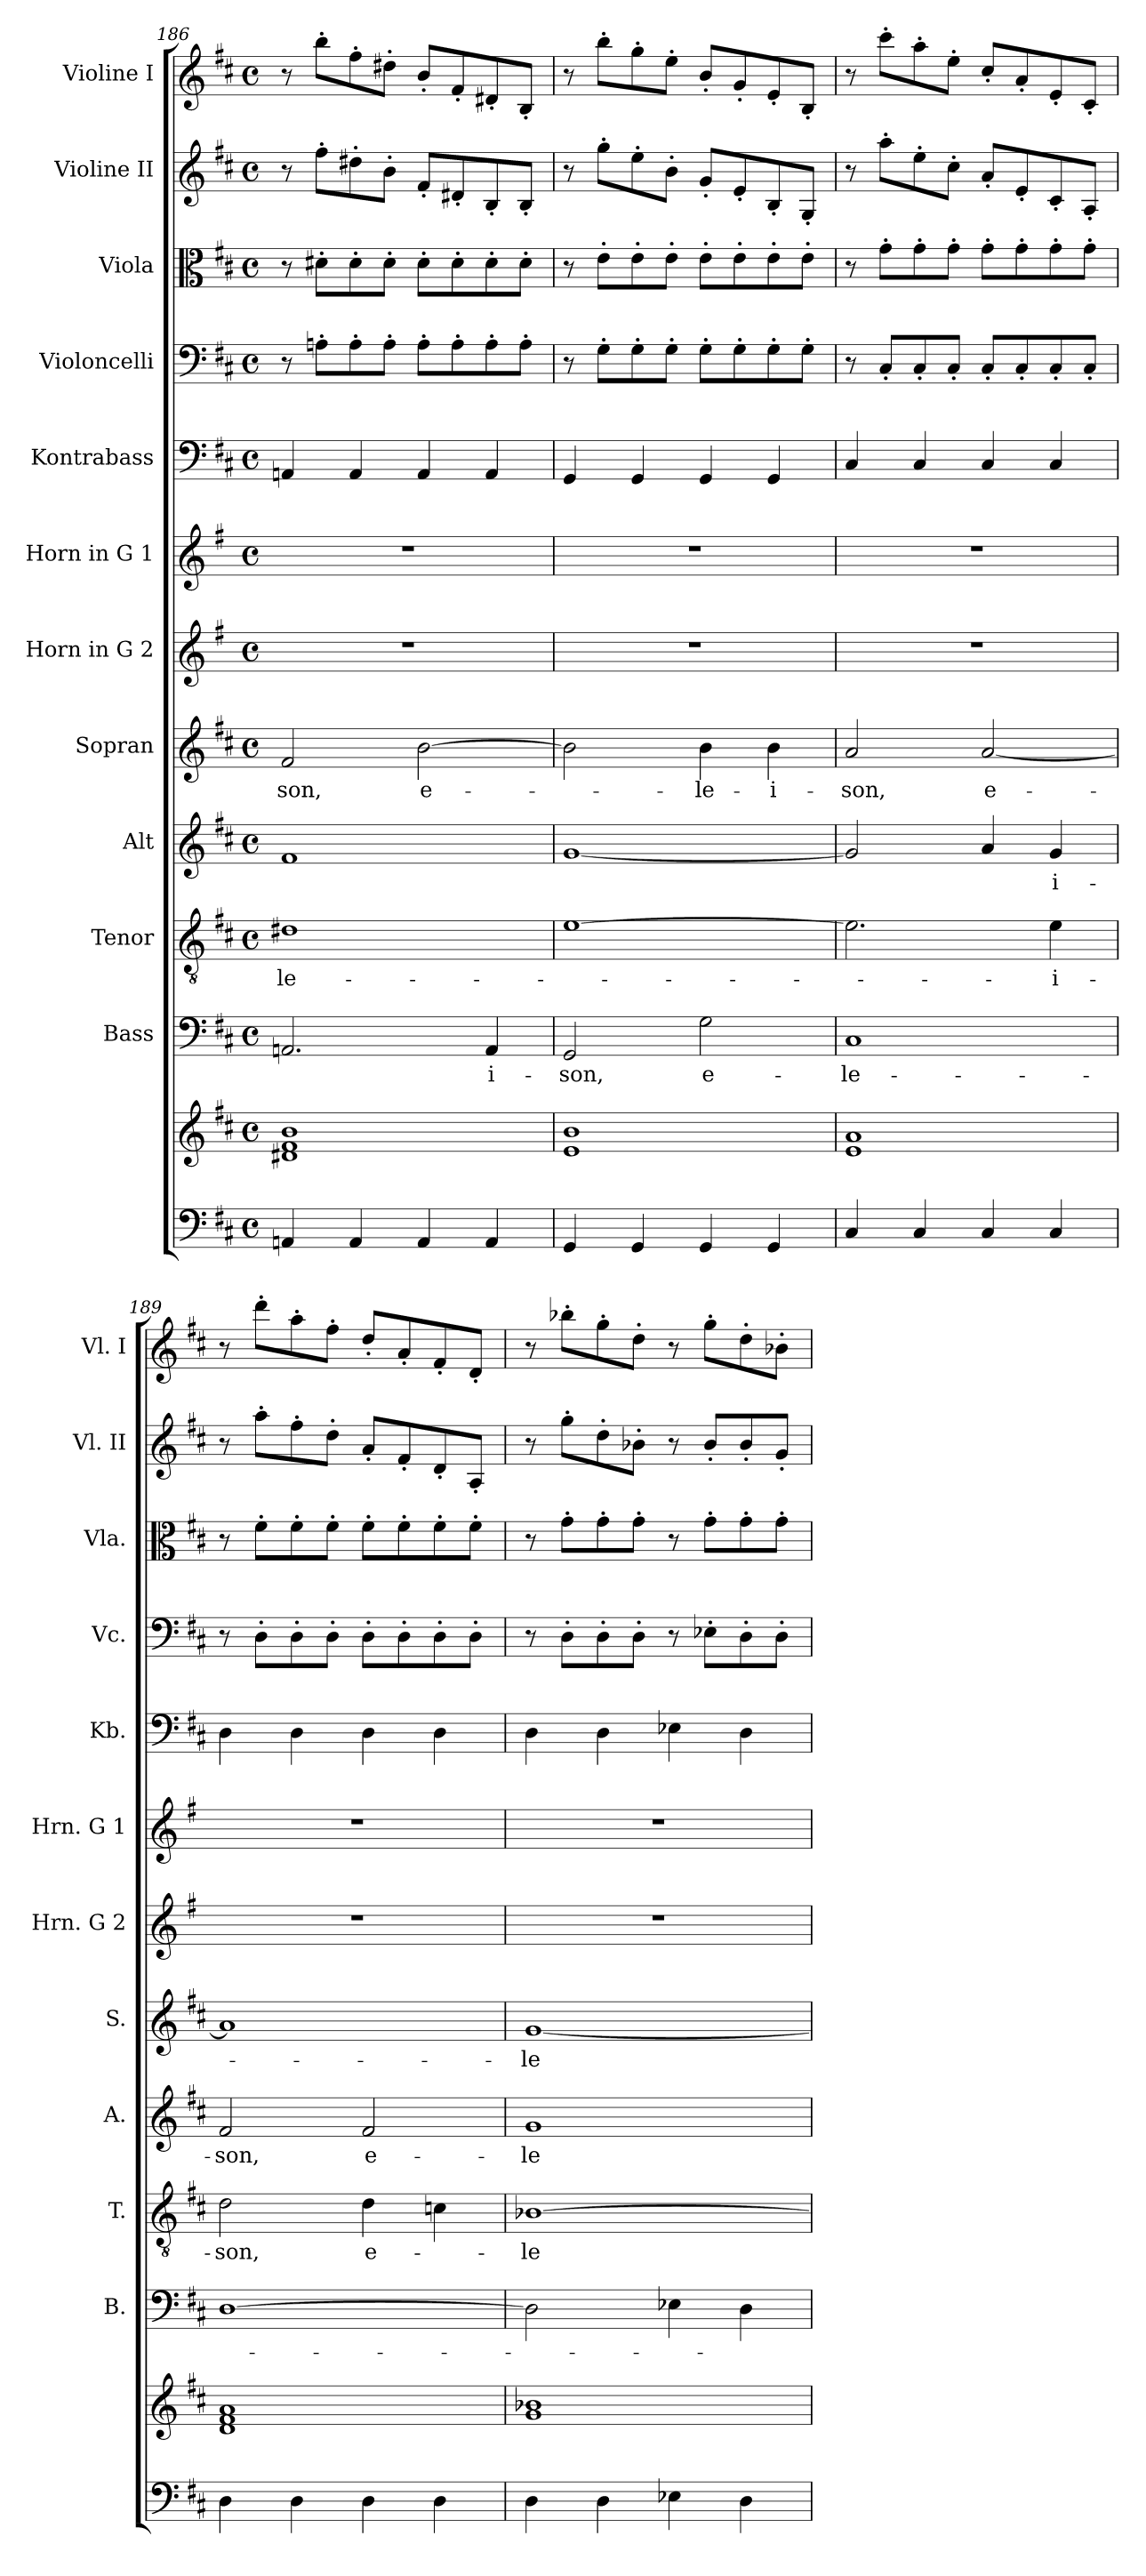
**kern	**kern	**kern	**text	**kern	**text	**kern	**text	**kern	**text	**kern	**kern	**kern	**kern	**kern	**kern	**kern
*part12	*part12	*part11	*part11	*part10	*part10	*part9	*part9	*part8	*part8	*part7	*part6	*part5	*part4	*part3	*part2	*part1
*staff13	*staff12	*staff11	*staff11	*staff10	*staff10	*staff9	*staff9	*staff8	*staff8	*staff7	*staff6	*staff5	*staff4	*staff3	*staff2	*staff1
*	*	*I"Bass	*	*I"Tenor	*	*I"Alt	*	*I"Sopran	*	*I"Horn in G 2	*I"Horn in G 1	*I"Kontrabass	*I"Violoncelli	*I"Viola	*I"Violine II	*I"Violine I
*	*	*I'B.	*	*I'T.	*	*I'A.	*	*I'S.	*	*I'Hrn. G 2	*I'Hrn. G 1	*I'Kb.	*I'Vc.	*I'Vla.	*I'Vl. II	*I'Vl. I
!!LO:PB:g=z
*clefF4	*clefG2	*clefF4	*	*clefGv2	*	*clefG2	*	*clefG2	*	*clefG2	*clefG2	*clefF4	*clefF4	*clefC3	*clefG2	*clefG2
*	*	*	*	*	*	*	*	*	*	*ITrd3c5	*ITrd3c5	*ITrd7c12	*	*	*	*
*k[f#c#]	*k[f#c#]	*k[f#c#]	*	*k[f#c#]	*	*k[f#c#]	*	*k[f#c#]	*	*k[f#c#]	*k[f#c#]	*k[f#c#]	*k[f#c#]	*k[f#c#]	*k[f#c#]	*k[f#c#]
*D:	*D:	*D:	*	*D:	*	*D:	*	*D:	*	*D:	*D:	*D:	*D:	*D:	*D:	*D:
*M4/4	*M4/4	*M4/4	*	*M4/4	*	*M4/4	*	*M4/4	*	*M4/4	*M4/4	*M4/4	*M4/4	*M4/4	*M4/4	*M4/4
*met(c)	*met(c)	*met(c)	*	*met(c)	*	*met(c)	*	*met(c)	*	*met(c)	*met(c)	*met(c)	*met(c)	*met(c)	*met(c)	*met(c)
=186	=186	=186	=186	=186	=186	=186	=186	=186	=186	=186	=186	=186	=186	=186	=186	=186
!	!	!	!	!	!LO:LY:b	!	!	!	!LO:LY:b	!	!	!	!	!	!	!
4AAn/	1d#X 1f# 1b	2.AAn/	.	1d#X	-le-	1f#	.	2f#/	-son,	1r	1r	4AAAn/	8r	8r	8r	8r
.	.	.	.	.	.	.	.	.	.	.	.	.	8An'>\L	8d#X'>\L	8ff#'>\L	8bb'>\L
4AA/	.	.	.	.	.	.	.	.	.	.	.	4AAA/	8A'>\	8d#'>\	8dd#X'>\	8ff#'>\
.	.	.	.	.	.	.	.	.	.	.	.	.	8A'>\J	8d#'>\J	8b'>\J	8dd#X'>\J
!	!	!	!	!	!	!	!	!	!LO:LY:b	!	!	!	!	!	!	!
4AA/	.	.	.	.	.	.	.	[2b\	e-	.	.	4AAA/	8A'>\L	8d#'>\L	8f#'</L	8b'</L
.	.	.	.	.	.	.	.	.	.	.	.	.	8A'>\	8d#'>\	8d#X'</	8f#'</
!	!	!	!LO:LY:b	!	!	!	!	!	!	!	!	!	!	!	!	!
4AA/	.	4AA/	-i-	.	.	.	.	.	.	.	.	4AAA/	8A'>\	8d#'>\	8B'</	8d#X'</
.	.	.	.	.	.	.	.	.	.	.	.	.	8A'>\J	8d#'>\J	8B'</J	8B'</J
=187	=187	=187	=187	=187	=187	=187	=187	=187	=187	=187	=187	=187	=187	=187	=187	=187
!	!	!	!LO:LY:b	!	!	!	!	!	!	!	!	!	!	!	!	!
4GG/	1e 1b	2GG/	-son,	[1e	.	[1g	.	2b\]	.	1r	1r	4GGG/	8r	8r	8r	8r
.	.	.	.	.	.	.	.	.	.	.	.	.	8G'>\L	8e'>\L	8gg'>\L	8bb'>\L
4GG/	.	.	.	.	.	.	.	.	.	.	.	4GGG/	8G'>\	8e'>\	8ee'>\	8gg'>\
.	.	.	.	.	.	.	.	.	.	.	.	.	8G'>\J	8e'>\J	8b'>\J	8ee'>\J
!	!	!	!LO:LY:b	!	!	!	!	!	!LO:LY:b	!	!	!	!	!	!	!
4GG/	.	2G\	e-	.	.	.	.	4b\	-le-	.	.	4GGG/	8G'>\L	8e'>\L	8g'</L	8b'</L
.	.	.	.	.	.	.	.	.	.	.	.	.	8G'>\	8e'>\	8e'</	8g'</
!	!	!	!	!	!	!	!	!	!LO:LY:b	!	!	!	!	!	!	!
4GG/	.	.	.	.	.	.	.	4b\	-i-	.	.	4GGG/	8G'>\	8e'>\	8B'</	8e'</
.	.	.	.	.	.	.	.	.	.	.	.	.	8G'>\J	8e'>\J	8G'</J	8B'</J
=188	=188	=188	=188	=188	=188	=188	=188	=188	=188	=188	=188	=188	=188	=188	=188	=188
!	!	!	!LO:LY:b	!	!	!	!	!	!LO:LY:b	!	!	!	!	!	!	!
4C#/	1e 1a	1C#	-le-	2.e\]	.	2g/]	.	2a/	-son,	1r	1r	4CC#/	8r	8r	8r	8r
.	.	.	.	.	.	.	.	.	.	.	.	.	8C#'</L	8g'>\L	8aa'>\L	8ccc#'>\L
4C#/	.	.	.	.	.	.	.	.	.	.	.	4CC#/	8C#'</	8g'>\	8ee'>\	8aa'>\
.	.	.	.	.	.	.	.	.	.	.	.	.	8C#'</J	8g'>\J	8cc#'>\J	8ee'>\J
!	!	!	!	!	!	!	!	!	!LO:LY:b	!	!	!	!	!	!	!
4C#/	.	.	.	.	.	4a/	.	[2a/	e-	.	.	4CC#/	8C#'</L	8g'>\L	8a'</L	8cc#'</L
.	.	.	.	.	.	.	.	.	.	.	.	.	8C#'</	8g'>\	8e'</	8a'</
!	!	!	!	!	!LO:LY:b	!	!LO:LY:b	!	!	!	!	!	!	!	!	!
4C#/	.	.	.	4e\	-i-	4g/	-i-	.	.	.	.	4CC#/	8C#'</	8g'>\	8c#'</	8e'</
.	.	.	.	.	.	.	.	.	.	.	.	.	8C#'</J	8g'>\J	8A'</J	8c#'</J
=189	=189	=189	=189	=189	=189	=189	=189	=189	=189	=189	=189	=189	=189	=189	=189	=189
!	!	!	!	!	!LO:LY:b	!	!LO:LY:b	!	!	!	!	!	!	!	!	!
4D\	1d 1f# 1a	[1D	.	2d\	-son,	2f#/	-son,	1a]	.	1r	1r	4DD\	8r	8r	8r	8r
.	.	.	.	.	.	.	.	.	.	.	.	.	8D'>\L	8f#'>\L	8aa'>\L	8ddd'>\L
4D\	.	.	.	.	.	.	.	.	.	.	.	4DD\	8D'>\	8f#'>\	8ff#'>\	8aa'>\
.	.	.	.	.	.	.	.	.	.	.	.	.	8D'>\J	8f#'>\J	8dd'>\J	8ff#'>\J
!	!	!	!	!	!LO:LY:b	!	!LO:LY:b	!	!	!	!	!	!	!	!	!
4D\	.	.	.	4d\	e-	2f#/	e-	.	.	.	.	4DD\	8D'>\L	8f#'>\L	8a'</L	8dd'</L
.	.	.	.	.	.	.	.	.	.	.	.	.	8D'>\	8f#'>\	8f#'</	8a'</
4D\	.	.	.	4cn\	.	.	.	.	.	.	.	4DD\	8D'>\	8f#'>\	8d'</	8f#'</
.	.	.	.	.	.	.	.	.	.	.	.	.	8D'>\J	8f#'>\J	8A'</J	8d'</J
!!LO:PB:g=z
=190	=190	=190	=190	=190	=190	=190	=190	=190	=190	=190	=190	=190	=190	=190	=190	=190
!	!	!	!	!	!LO:LY:b	!	!LO:LY:b	!	!LO:LY:b	!	!	!	!	!	!	!
4D\	1g 1b-X	2D\]	.	[1B-X	-le-	1g	-le-	[1g	-le-	1r	1r	4DD\	8r	8r	8r	8r
.	.	.	.	.	.	.	.	.	.	.	.	.	8D'>\L	8g'>\L	8gg'>\L	8bb-X'>\L
4D\	.	.	.	.	.	.	.	.	.	.	.	4DD\	8D'>\	8g'>\	8dd'>\	8gg'>\
.	.	.	.	.	.	.	.	.	.	.	.	.	8D'>\J	8g'>\J	8b-X'>\J	8dd'>\J
4E-X\	.	4E-X\	.	.	.	.	.	.	.	.	.	4EE-X\	8r	8r	8r	8r
.	.	.	.	.	.	.	.	.	.	.	.	.	8E-X'>\L	8g'>\L	8b-'</L	8gg'>\L
4D\	.	4D\	.	.	.	.	.	.	.	.	.	4DD\	8D'>\	8g'>\	8b-'</	8dd'>\
.	.	.	.	.	.	.	.	.	.	.	.	.	8D'>\J	8g'>\J	8g'</J	8b-X'>\J
=	=	=	=	=	=	=	=	=	=	=	=	=	=	=	=	=
*-	*-	*-	*-	*-	*-	*-	*-	*-	*-	*-	*-	*-	*-	*-	*-	*-
